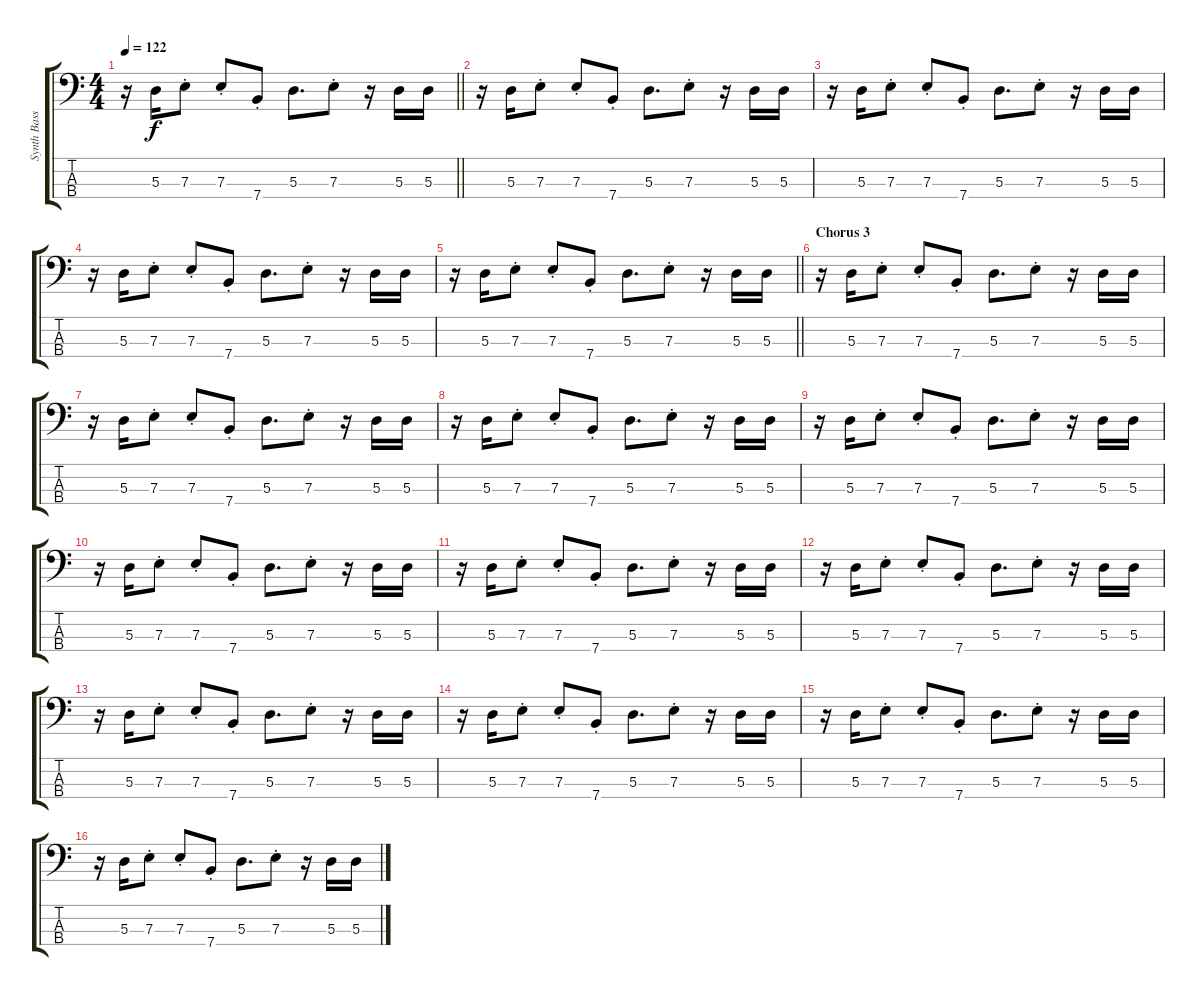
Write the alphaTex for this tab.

\track ("Synth Bass" "Synth Bass") {instrument synthbass1 bank 255}
\staff {score tabs}
\tuning (G2 D2 A1 E1) {hide}
\ts (4 4)
\tempo 122
\clef f4
\barLineRight lightlight
\ks c
r.16{dy f} 5.3.16 7.3{st}.8 7.3{st}.8 7.4{st}.8 5.3.8{d} 7.3{st}.8 r.16 5.3.16 5.3.16 |
r.16 5.3.16 7.3{st}.8 7.3{st}.8 7.4{st}.8 5.3.8{d} 7.3{st}.8 r.16 5.3.16 5.3.16 |
r.16 5.3.16 7.3{st}.8 7.3{st}.8 7.4{st}.8 5.3.8{d} 7.3{st}.8 r.16 5.3.16 5.3.16 |
r.16 5.3.16 7.3{st}.8 7.3{st}.8 7.4{st}.8 5.3.8{d} 7.3{st}.8 r.16 5.3.16 5.3.16 |
\barLineRight lightlight
r.16 5.3.16 7.3{st}.8 7.3{st}.8 7.4{st}.8 5.3.8{d} 7.3{st}.8 r.16 5.3.16 5.3.16 |
\section ("" "Chorus 3")
r.16 5.3.16 7.3{st}.8 7.3{st}.8 7.4{st}.8 5.3.8{d} 7.3{st}.8 r.16 5.3.16 5.3.16 |
r.16 5.3.16 7.3{st}.8 7.3{st}.8 7.4{st}.8 5.3.8{d} 7.3{st}.8 r.16 5.3.16 5.3.16 |
r.16 5.3.16 7.3{st}.8 7.3{st}.8 7.4{st}.8 5.3.8{d} 7.3{st}.8 r.16 5.3.16 5.3.16 |
r.16 5.3.16 7.3{st}.8 7.3{st}.8 7.4{st}.8 5.3.8{d} 7.3{st}.8 r.16 5.3.16 5.3.16 |
r.16 5.3.16 7.3{st}.8 7.3{st}.8 7.4{st}.8 5.3.8{d} 7.3{st}.8 r.16 5.3.16 5.3.16 |
r.16 5.3.16 7.3{st}.8 7.3{st}.8 7.4{st}.8 5.3.8{d} 7.3{st}.8 r.16 5.3.16 5.3.16 |
r.16 5.3.16 7.3{st}.8 7.3{st}.8 7.4{st}.8 5.3.8{d} 7.3{st}.8 r.16 5.3.16 5.3.16 |
r.16 5.3.16 7.3{st}.8 7.3{st}.8 7.4{st}.8 5.3.8{d} 7.3{st}.8 r.16 5.3.16 5.3.16 |
r.16 5.3.16 7.3{st}.8 7.3{st}.8 7.4{st}.8 5.3.8{d} 7.3{st}.8 r.16 5.3.16 5.3.16 |
r.16 5.3.16 7.3{st}.8 7.3{st}.8 7.4{st}.8 5.3.8{d} 7.3{st}.8 r.16 5.3.16 5.3.16 |
r.16 5.3.16 7.3{st}.8 7.3{st}.8 7.4{st}.8 5.3.8{d} 7.3{st}.8 r.16 5.3.16 5.3.16
